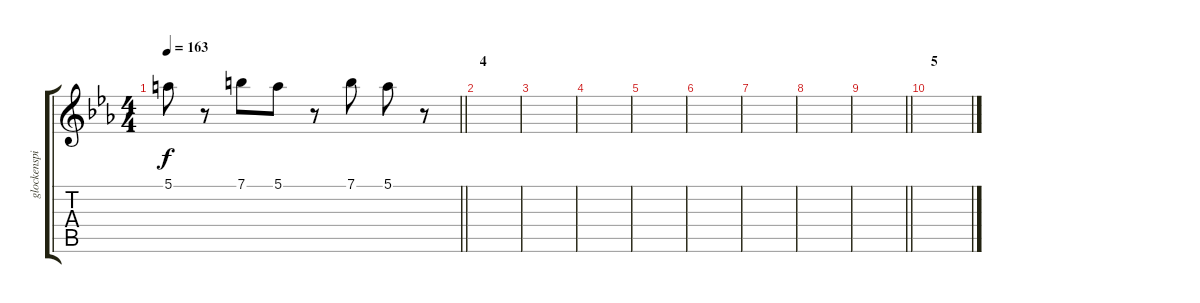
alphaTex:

\track ("glockenspiel (+12)" "glockenspi") {instrument glockenspiel}
\staff {score tabs}
\tuning (E5 B4 G4 D4 A3 E3) {hide}
\ts (4 4)
\tempo 163
\clef g2
\barLineRight lightlight
\ks cminor
5.1.8{dy f} r.8 7.1.8 5.1.8 r.8 7.1.8 5.1.8 r.8 |
\section ("" "4")
|
|
|
|
|
|
|
\barLineRight lightlight
|
\section ("" "5")
